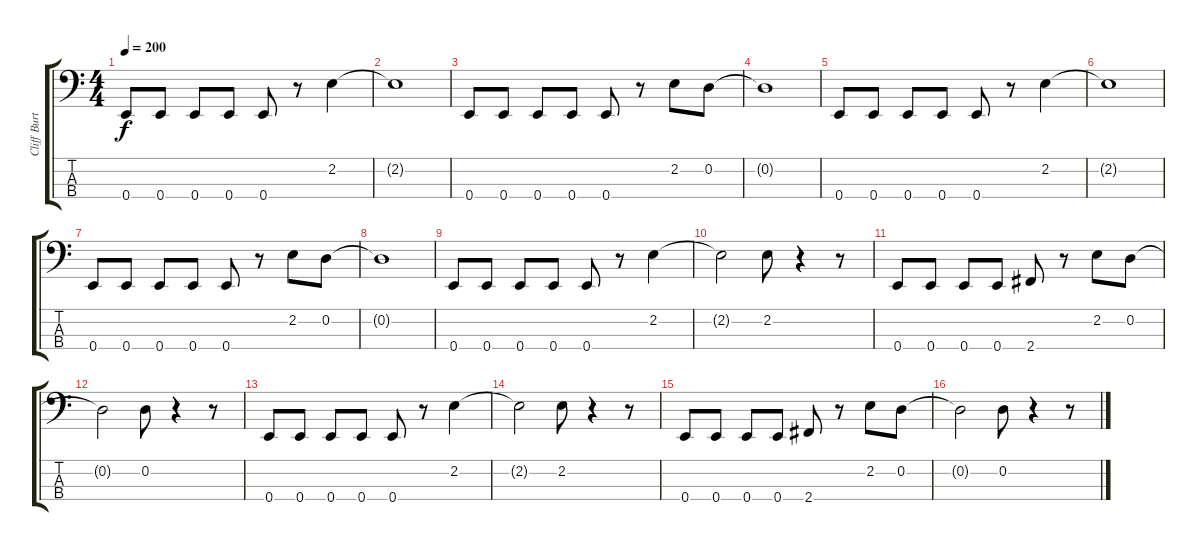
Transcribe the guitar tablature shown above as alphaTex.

\track ("Cliff Burton (Bass)" "Cliff Burt") {instrument electricbasspick}
\staff {score tabs}
\tuning (G2 D2 A1 E1) {hide}
\ts (4 4)
\tempo 200
\clef f4
\ks c
0.4.8{dy f} 0.4.8 0.4.8 0.4.8 0.4.8 r.8 2.2.4 |
2.2{t}.1 |
0.4.8 0.4.8 0.4.8 0.4.8 0.4.8 r.8 2.2.8 0.2.8 |
0.2{t}.1 |
0.4.8 0.4.8 0.4.8 0.4.8 0.4.8 r.8 2.2.4 |
2.2{t}.1 |
0.4.8 0.4.8 0.4.8 0.4.8 0.4.8 r.8 2.2.8 0.2.8 |
0.2{t}.1 |
0.4.8 0.4.8 0.4.8 0.4.8 0.4.8 r.8 2.2.4 |
2.2{t}.2 2.2.8 r.4 r.8 |
0.4.8 0.4.8 0.4.8 0.4.8 2.4.8 r.8 2.2.8 0.2.8 |
0.2{t}.2 0.2.8 r.4 r.8 |
0.4.8 0.4.8 0.4.8 0.4.8 0.4.8 r.8 2.2.4 |
2.2{t}.2 2.2.8 r.4 r.8 |
0.4.8 0.4.8 0.4.8 0.4.8 2.4.8 r.8 2.2.8 0.2.8 |
0.2{t}.2 0.2.8 r.4 r.8
